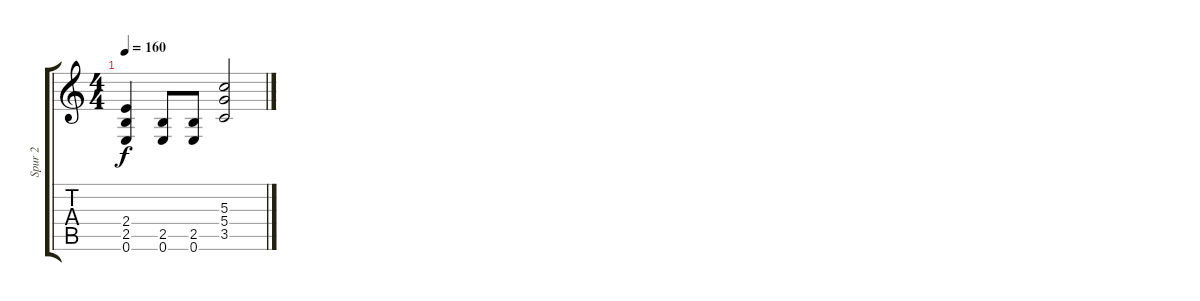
\track ("Spur 2" "Spur 2") {instrument distortionguitar}
\staff {score tabs}
\tuning (E4 B3 G3 D3 A2 E2) {hide}
\ts (4 4)
\tempo 160
\clef g2
\ks c
(2.4 2.5 0.6).4{dy f} (2.5 0.6).8 (2.5 0.6).8 (5.3 5.4 3.5).2
